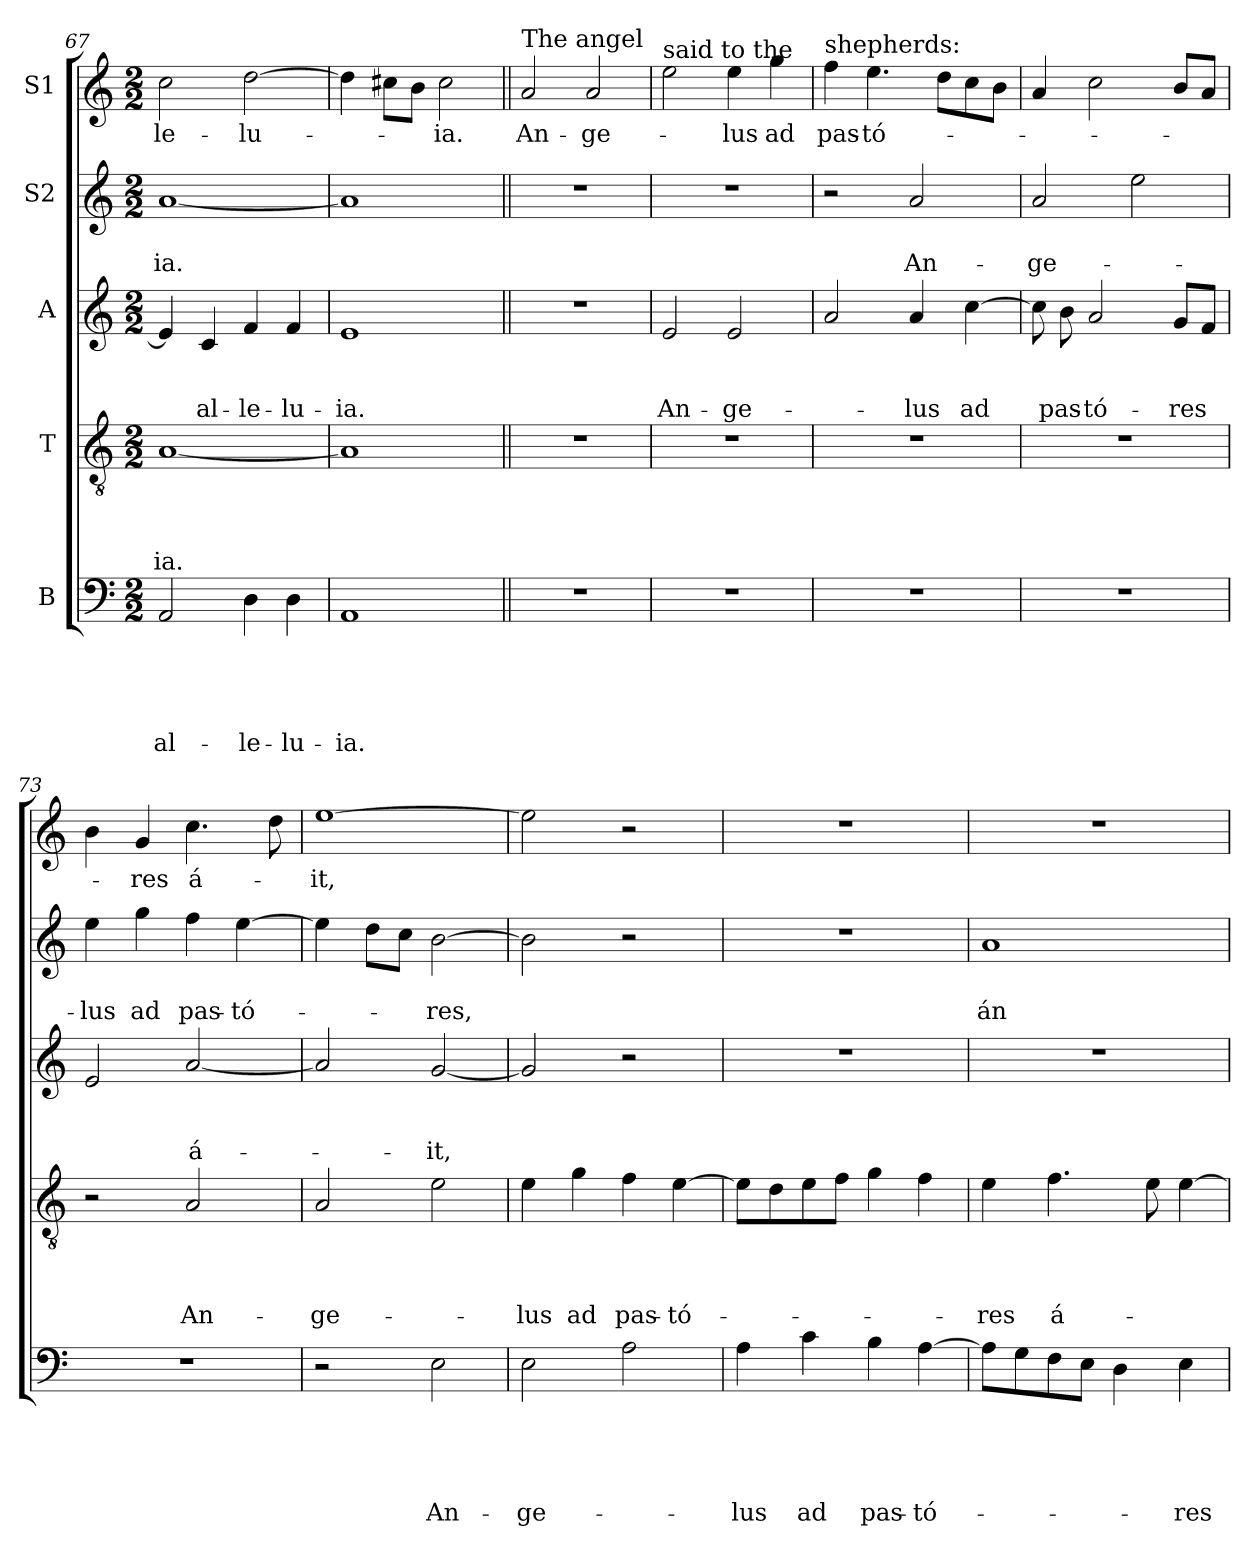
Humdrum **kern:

**kern	**text	**text	**text	**text	**text	**kern	**text	**text	**text	**text	**kern	**text	**text	**text	**kern	**text	**text	**kern	**text
*part5	*part5	*part5	*part5	*part5	*part5	*part4	*part4	*part4	*part4	*part4	*part3	*part3	*part3	*part3	*part2	*part2	*part2	*part1	*part1
*staff5	*staff5	*staff5	*staff5	*staff5	*staff5	*staff4	*staff4	*staff4	*staff4	*staff4	*staff3	*staff3	*staff3	*staff3	*staff2	*staff2	*staff2	*staff1	*staff1
*I"B	*	*	*	*	*	*I"T	*	*	*	*	*I"A	*	*	*	*I"S2	*	*	*I"S1	*
*clefF4	*	*	*	*	*	*clefGv2	*	*	*	*	*clefG2	*	*	*	*clefG2	*	*	*clefG2	*
*k[]	*	*	*	*	*	*k[]	*	*	*	*	*k[]	*	*	*	*k[]	*	*	*k[]	*
*C:	*	*	*	*	*	*C:	*	*	*	*	*C:	*	*	*	*C:	*	*	*C:	*
*M2/2	*	*	*	*	*	*M2/2	*	*	*	*	*M2/2	*	*	*	*M2/2	*	*	*M2/2	*
=67	=67	=67	=67	=67	=67	=67	=67	=67	=67	=67	=67	=67	=67	=67	=67	=67	=67	=67	=67
!	!	!	!	!	!LO:LY:b	!	!	!	!	!LO:LY:b	!	!	!	!	!	!	!LO:LY:b	!	!LO:LY:b
2AA/	.	.	.	.	al-	[1A	.	.	.	-ia.	4e/]	.	.	.	[1a	.	-ia.	2cc\	-le-
!	!	!	!	!	!	!	!	!	!	!	!	!	!	!LO:LY:b	!	!	!	!	!
.	.	.	.	.	.	.	.	.	.	.	4c/	.	.	al-	.	.	.	.	.
!	!	!	!	!	!LO:LY:b	!	!	!	!	!	!	!	!	!LO:LY:b	!	!	!	!	!LO:LY:b
4D\	.	.	.	.	-le-	.	.	.	.	.	4f/	.	.	-le-	.	.	.	[2dd\	-lu-
!	!	!	!	!	!LO:LY:b	!	!	!	!	!	!	!	!	!LO:LY:b	!	!	!	!	!
4D\	.	.	.	.	-lu-	.	.	.	.	.	4f/	.	.	-lu-	.	.	.	.	.
=68	=68	=68	=68	=68	=68	=68	=68	=68	=68	=68	=68	=68	=68	=68	=68	=68	=68	=68	=68
!	!	!	!	!	!LO:LY:b	!	!	!	!	!	!	!	!	!LO:LY:b	!	!	!	!	!
1AA	.	.	.	.	-ia.	1A]	.	.	.	.	1e	.	.	-ia.	1a]	.	.	4dd\]	.
.	.	.	.	.	.	.	.	.	.	.	.	.	.	.	.	.	.	8cc#i\L	.
.	.	.	.	.	.	.	.	.	.	.	.	.	.	.	.	.	.	8b\J	.
!	!	!	!	!	!	!	!	!	!	!	!	!	!	!	!	!	!	!	!LO:LY:b
.	.	.	.	.	.	.	.	.	.	.	.	.	.	.	.	.	.	2cc#i\	-ia.
=69||	=69||	=69||	=69||	=69||	=69||	=69||	=69||	=69||	=69||	=69||	=69||	=69||	=69||	=69||	=69||	=69||	=69||	=69||	=69||
!	!	!	!	!	!	!	!	!	!	!	!	!	!	!	!	!	!	!LO:TX:a:t=The angel	!
!	!	!	!	!	!	!	!	!	!	!	!	!	!	!	!	!	!	!	!LO:LY:b
1r	.	.	.	.	.	1r	.	.	.	.	1r	.	.	.	1r	.	.	2a/	An-
!	!	!	!	!	!	!	!	!	!	!	!	!	!	!	!	!	!	!	!LO:LY:b
.	.	.	.	.	.	.	.	.	.	.	.	.	.	.	.	.	.	2a/	-ge-
=70	=70	=70	=70	=70	=70	=70	=70	=70	=70	=70	=70	=70	=70	=70	=70	=70	=70	=70	=70
!	!	!	!	!	!	!	!	!	!	!	!	!	!	!	!	!	!	!LO:TX:a:t=said to the	!
!	!	!	!	!	!	!	!	!	!	!	!	!	!	!LO:LY:b	!	!	!	!	!
1r	.	.	.	.	.	1r	.	.	.	.	2e/	.	.	An-	1r	.	.	2ee\	.
!	!	!	!	!	!	!	!	!	!	!	!	!	!	!LO:LY:b	!	!	!	!	!LO:LY:b
.	.	.	.	.	.	.	.	.	.	.	2e/	.	.	-ge-	.	.	.	4ee\	-lus
!	!	!	!	!	!	!	!	!	!	!	!	!	!	!	!	!	!	!	!LO:LY:b
.	.	.	.	.	.	.	.	.	.	.	.	.	.	.	.	.	.	4gg\	ad
!!LO:PB:g=z
=71	=71	=71	=71	=71	=71	=71	=71	=71	=71	=71	=71	=71	=71	=71	=71	=71	=71	=71	=71
!	!	!	!	!	!	!	!	!	!	!	!	!	!	!	!	!	!	!LO:TX:a:t=shepherds&colon;	!
!	!	!	!	!	!	!	!	!	!	!	!	!	!	!	!	!	!	!	!LO:LY:b
1r	.	.	.	.	.	1r	.	.	.	.	2a/	.	.	.	2r	.	.	4ff\	pas-
!	!	!	!	!	!	!	!	!	!	!	!	!	!	!	!	!	!	!	!LO:LY:b
.	.	.	.	.	.	.	.	.	.	.	.	.	.	.	.	.	.	4.ee\	-tó-
!	!	!	!	!	!	!	!	!	!	!	!	!	!	!LO:LY:b	!	!	!LO:LY:b	!	!
.	.	.	.	.	.	.	.	.	.	.	4a/	.	.	-lus	2a/	.	An-	.	.
.	.	.	.	.	.	.	.	.	.	.	.	.	.	.	.	.	.	8dd\L	.
!	!	!	!	!	!	!	!	!	!	!	!	!	!	!LO:LY:b	!	!	!	!	!
.	.	.	.	.	.	.	.	.	.	.	[4cc\	.	.	ad	.	.	.	8cc\	.
.	.	.	.	.	.	.	.	.	.	.	.	.	.	.	.	.	.	8b\J	.
=72	=72	=72	=72	=72	=72	=72	=72	=72	=72	=72	=72	=72	=72	=72	=72	=72	=72	=72	=72
!	!	!	!	!	!	!	!	!	!	!	!	!	!	!	!	!	!LO:LY:b	!	!
1r	.	.	.	.	.	1r	.	.	.	.	8cc\]	.	.	.	2a/	.	-ge-	4a/	.
!	!	!	!	!	!	!	!	!	!	!	!	!	!	!LO:LY:b	!	!	!	!	!
.	.	.	.	.	.	.	.	.	.	.	8b\	.	.	pas-	.	.	.	.	.
!	!	!	!	!	!	!	!	!	!	!	!	!	!	!LO:LY:b	!	!	!	!	!
.	.	.	.	.	.	.	.	.	.	.	2a/	.	.	-tó-	.	.	.	2cc\	.
.	.	.	.	.	.	.	.	.	.	.	.	.	.	.	2ee\	.	.	.	.
!	!	!	!	!	!	!	!	!	!	!	!	!	!	!LO:LY:b	!	!	!	!	!
.	.	.	.	.	.	.	.	.	.	.	8g/L	.	.	-res	.	.	.	8b/L	.
.	.	.	.	.	.	.	.	.	.	.	8f/J	.	.	.	.	.	.	8a/J	.
=73	=73	=73	=73	=73	=73	=73	=73	=73	=73	=73	=73	=73	=73	=73	=73	=73	=73	=73	=73
!	!	!	!	!	!	!	!	!	!	!	!	!	!	!	!	!	!LO:LY:b	!	!
1r	.	.	.	.	.	2r	.	.	.	.	2e/	.	.	.	4ee\	.	-lus	4b\	.
!	!	!	!	!	!	!	!	!	!	!	!	!	!	!	!	!	!LO:LY:b	!	!LO:LY:b
.	.	.	.	.	.	.	.	.	.	.	.	.	.	.	4gg\	.	ad	4g/	-res
!	!	!	!	!	!	!	!	!	!	!LO:LY:b	!	!	!	!LO:LY:b	!	!	!LO:LY:b	!	!LO:LY:b
.	.	.	.	.	.	2A/	.	.	.	An-	[2a/	.	.	á-	4ff\	.	pas-	4.cc\	á-
!	!	!	!	!	!	!	!	!	!	!	!	!	!	!	!	!	!LO:LY:b	!	!
.	.	.	.	.	.	.	.	.	.	.	.	.	.	.	[4ee\	.	-tó-	.	.
.	.	.	.	.	.	.	.	.	.	.	.	.	.	.	.	.	.	8dd\	.
=74	=74	=74	=74	=74	=74	=74	=74	=74	=74	=74	=74	=74	=74	=74	=74	=74	=74	=74	=74
!	!	!	!	!	!	!	!	!	!	!LO:LY:b	!	!	!	!	!	!	!	!	!LO:LY:b
2r	.	.	.	.	.	2A/	.	.	.	-ge-	2a/]	.	.	.	4ee\]	.	.	[1ee	-it,
.	.	.	.	.	.	.	.	.	.	.	.	.	.	.	8dd\L	.	.	.	.
.	.	.	.	.	.	.	.	.	.	.	.	.	.	.	8cc\J	.	.	.	.
!	!	!	!	!	!LO:LY:b	!	!	!	!	!	!	!	!	!LO:LY:b	!	!	!LO:LY:b	!	!
2E\	.	.	.	.	An-	2e\	.	.	.	.	[2g/	.	.	-it,	[2b\	.	-res,	.	.
=75	=75	=75	=75	=75	=75	=75	=75	=75	=75	=75	=75	=75	=75	=75	=75	=75	=75	=75	=75
!	!	!	!	!	!LO:LY:b	!	!	!	!	!LO:LY:b	!	!	!	!	!	!	!	!	!
2E\	.	.	.	.	-ge-	4e\	.	.	.	-lus	2g/]	.	.	.	2b\]	.	.	2ee\]	.
!	!	!	!	!	!	!	!	!	!	!LO:LY:b	!	!	!	!	!	!	!	!	!
.	.	.	.	.	.	4g\	.	.	.	ad	.	.	.	.	.	.	.	.	.
!	!	!	!	!	!	!	!	!	!	!LO:LY:b	!	!	!	!	!	!	!	!	!
2A\	.	.	.	.	.	4f\	.	.	.	pas-	2r	.	.	.	2r	.	.	2r	.
!	!	!	!	!	!	!	!	!	!	!LO:LY:b	!	!	!	!	!	!	!	!	!
.	.	.	.	.	.	[4e\	.	.	.	-tó-	.	.	.	.	.	.	.	.	.
=76	=76	=76	=76	=76	=76	=76	=76	=76	=76	=76	=76	=76	=76	=76	=76	=76	=76	=76	=76
!	!	!	!	!	!LO:LY:b	!	!	!	!	!	!	!	!	!	!	!	!	!	!
4A\	.	.	.	.	-lus	8e\L]	.	.	.	.	1r	.	.	.	1r	.	.	1r	.
.	.	.	.	.	.	8d\	.	.	.	.	.	.	.	.	.	.	.	.	.
!	!	!	!	!	!LO:LY:b	!	!	!	!	!	!	!	!	!	!	!	!	!	!
4c\	.	.	.	.	ad	8e\	.	.	.	.	.	.	.	.	.	.	.	.	.
.	.	.	.	.	.	8f\J	.	.	.	.	.	.	.	.	.	.	.	.	.
!	!	!	!	!	!LO:LY:b	!	!	!	!	!	!	!	!	!	!	!	!	!	!
4B\	.	.	.	.	pas-	4g\	.	.	.	.	.	.	.	.	.	.	.	.	.
!	!	!	!	!	!LO:LY:b	!	!	!	!	!	!	!	!	!	!	!	!	!	!
[4A\	.	.	.	.	-tó-	4f\	.	.	.	.	.	.	.	.	.	.	.	.	.
!!LO:LB:g=z
=77	=77	=77	=77	=77	=77	=77	=77	=77	=77	=77	=77	=77	=77	=77	=77	=77	=77	=77	=77
!	!	!	!	!	!	!	!	!	!	!LO:LY:b	!	!	!	!	!	!	!LO:LY:b	!	!
8A\L]	.	.	.	.	.	4e\	.	.	.	-res	1r	.	.	.	1a	.	án-	1r	.
8G\	.	.	.	.	.	.	.	.	.	.	.	.	.	.	.	.	.	.	.
!	!	!	!	!	!	!	!	!	!	!LO:LY:b	!	!	!	!	!	!	!	!	!
8F\	.	.	.	.	.	4.f\	.	.	.	á-	.	.	.	.	.	.	.	.	.
8E\J	.	.	.	.	.	.	.	.	.	.	.	.	.	.	.	.	.	.	.
4D\	.	.	.	.	.	.	.	.	.	.	.	.	.	.	.	.	.	.	.
.	.	.	.	.	.	8e\	.	.	.	.	.	.	.	.	.	.	.	.	.
!	!	!	!	!	!LO:LY:b	!	!	!	!	!	!	!	!	!	!	!	!	!	!
4E\	.	.	.	.	-res	[4e\	.	.	.	.	.	.	.	.	.	.	.	.	.
=	=	=	=	=	=	=	=	=	=	=	=	=	=	=	=	=	=	=	=
*-	*-	*-	*-	*-	*-	*-	*-	*-	*-	*-	*-	*-	*-	*-	*-	*-	*-	*-	*-
